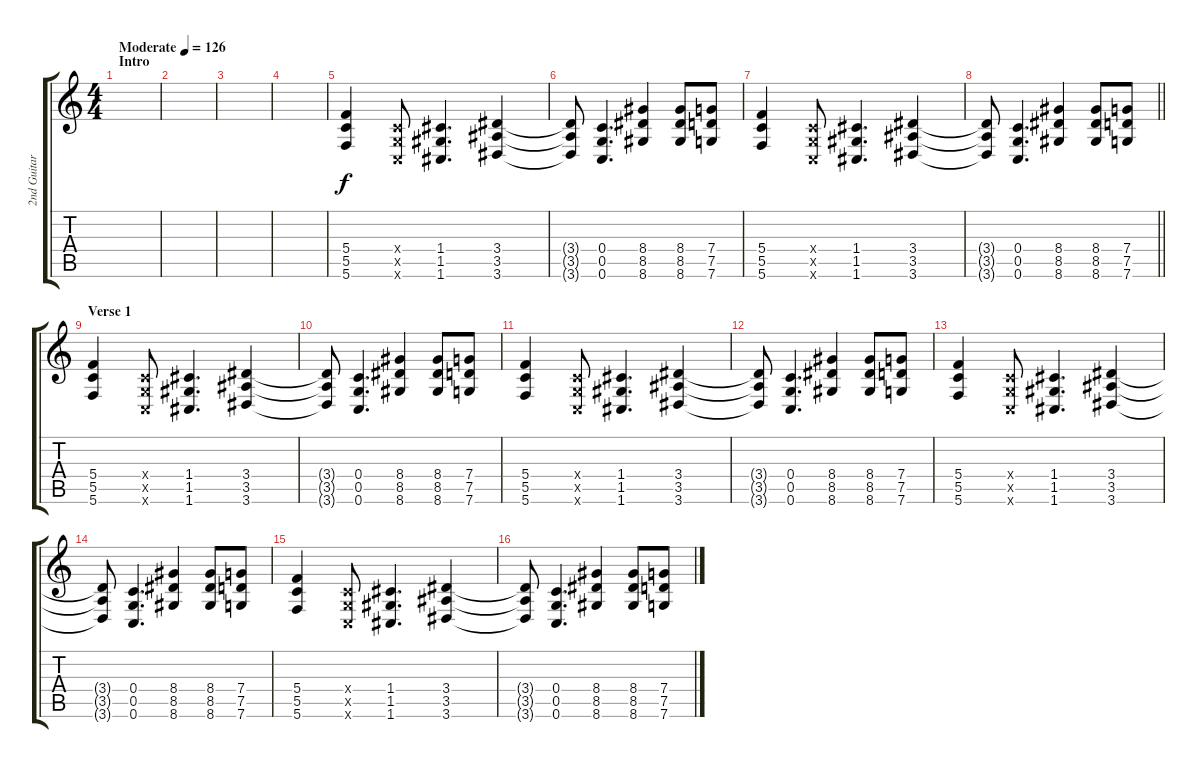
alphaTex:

\track ("2nd Guitar " "2nd Guitar") {instrument electricguitarclean}
\staff {score tabs}
\tuning (D4 A3 F3 C3 G2 C2) {hide}
\ts (4 4)
\section ("" "Intro")
\tempo (126 "Moderate")
\clef g2
\ks c
|
|
|
|
(5.4 5.5 5.6).4 (0.4{x} 0.5{x} 0.6{x}).8 (1.4 1.5 1.6).4{d} (3.4 3.5 3.6).4 |
(3.4{t} 3.5{t} 3.6{t}).8 (0.4 0.5 0.6).4{d} (8.4 8.5 8.6).4 (8.4 8.5 8.6).8 (7.4 7.5 7.6).8 |
(5.4 5.5 5.6).4 (0.4{x} 0.5{x} 0.6{x}).8 (1.4 1.5 1.6).4{d} (3.4 3.5 3.6).4 |
\barLineRight lightlight
(3.4{t} 3.5{t} 3.6{t}).8 (0.4 0.5 0.6).4{d} (8.4 8.5 8.6).4 (8.4 8.5 8.6).8 (7.4 7.5 7.6).8 |
\section ("" "Verse 1")
(5.4 5.5 5.6).4 (0.4{x} 0.5{x} 0.6{x}).8 (1.4 1.5 1.6).4{d} (3.4 3.5 3.6).4 |
(3.4{t} 3.5{t} 3.6{t}).8 (0.4 0.5 0.6).4{d} (8.4 8.5 8.6).4 (8.4 8.5 8.6).8 (7.4 7.5 7.6).8 |
(5.4 5.5 5.6).4 (0.4{x} 0.5{x} 0.6{x}).8 (1.4 1.5 1.6).4{d} (3.4 3.5 3.6).4 |
(3.4{t} 3.5{t} 3.6{t}).8 (0.4 0.5 0.6).4{d} (8.4 8.5 8.6).4 (8.4 8.5 8.6).8 (7.4 7.5 7.6).8 |
(5.4 5.5 5.6).4 (0.4{x} 0.5{x} 0.6{x}).8 (1.4 1.5 1.6).4{d} (3.4 3.5 3.6).4 |
(3.4{t} 3.5{t} 3.6{t}).8 (0.4 0.5 0.6).4{d} (8.4 8.5 8.6).4 (8.4 8.5 8.6).8 (7.4 7.5 7.6).8 |
(5.4 5.5 5.6).4 (0.4{x} 0.5{x} 0.6{x}).8 (1.4 1.5 1.6).4{d} (3.4 3.5 3.6).4 |
(3.4{t} 3.5{t} 3.6{t}).8 (0.4 0.5 0.6).4{d} (8.4 8.5 8.6).4 (8.4 8.5 8.6).8 (7.4 7.5 7.6).8
